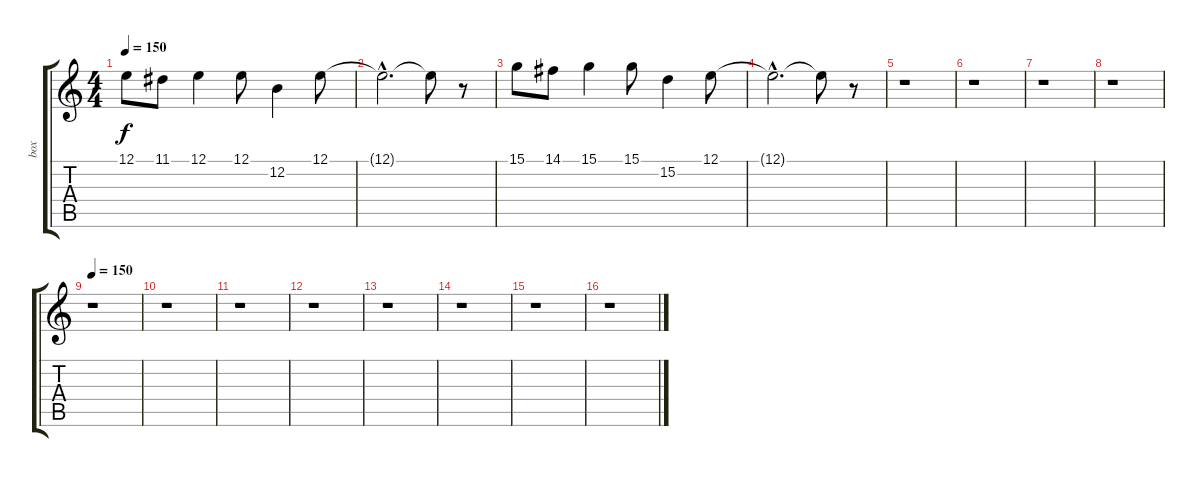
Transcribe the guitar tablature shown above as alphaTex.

\track ("box" "box") {instrument dulcimer}
\staff {score tabs}
\tuning (E4 B3 G3 D3 A2 E2) {hide}
\ts (4 4)
\tempo 150
\clef g2
\ks c
12.1.8{dy f} 11.1.8 12.1.4 12.1.8 12.2.4 12.1.8 |
12.1{hac t}.2{d} 12.1{t}.8 r.8 |
15.1.8 14.1.8 15.1.4 15.1.8 15.2.4 12.1.8 |
12.1{hac t}.2{d} 12.1{t}.8 r.8 |
r.1 |
r.1 |
r.1 |
r.1 |
\tempo 150
r.1 |
r.1 |
r.1 |
r.1 |
r.1 |
r.1 |
r.1 |
r.1
